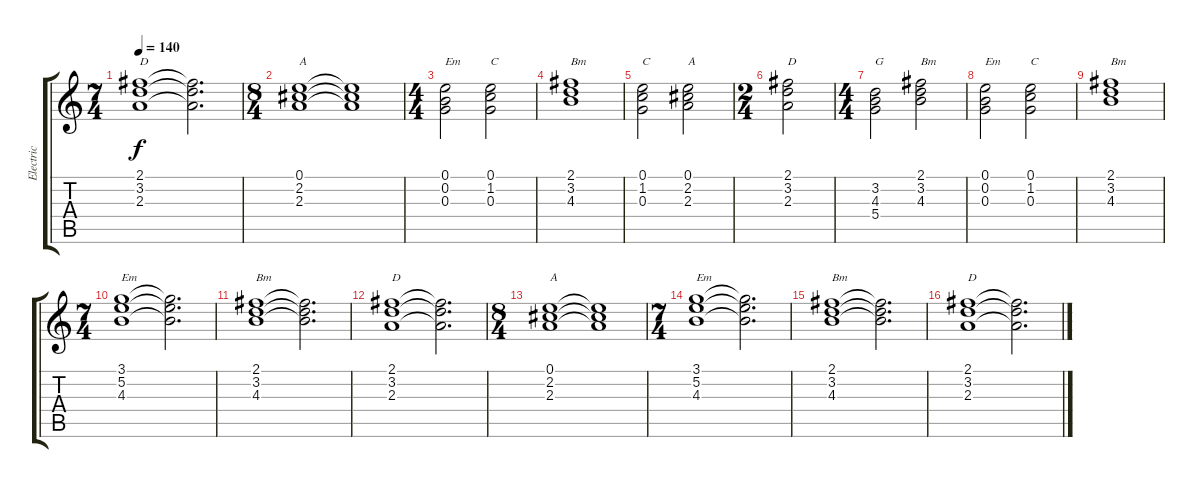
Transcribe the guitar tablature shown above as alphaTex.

\track ("Electric" "Electric") {solo instrument overdrivenguitar}
\staff {score tabs}
\tuning (E4 B3 G3 D3 A2 E2) {hide}
\ts (7 4)
\tempo 140
\clef g2
\ks c
(2.1 3.2 2.3).1{txt "D" dy f} (2.1{t} 3.2{t} 2.3{t}).2{d} |
\ts (8 4)
(0.1 2.2 2.3).1{txt "A"} (0.1{t} 2.2{t} 2.3{t}).1 |
\ts (4 4)
(0.1 0.2 0.3).2{txt "Em"} (0.1 1.2 0.3).2{txt "C"} |
(2.1 3.2 4.3).1{txt "Bm"} |
(0.1 1.2 0.3).2{txt "C"} (0.1 2.2 2.3).2{txt "A"} |
\ts (2 4)
(2.1 3.2 2.3).2{txt "D"} |
\ts (4 4)
(3.2 4.3 5.4).2{txt "G"} (2.1 3.2 4.3).2{txt "Bm"} |
(0.1 0.2 0.3).2{txt "Em"} (0.1 1.2 0.3).2{txt "C"} |
(2.1 3.2 4.3).1{txt "Bm"} |
\ts (7 4)
(3.1 5.2 4.3).1{txt "Em"} (3.1{t} 5.2{t} 4.3{t}).2{d} |
(2.1 3.2 4.3).1{txt "Bm"} (2.1{t} 3.2{t} 4.3{t}).2{d} |
(2.1 3.2 2.3).1{txt "D"} (2.1{t} 3.2{t} 2.3{t}).2{d} |
\ts (8 4)
(0.1 2.2 2.3).1{txt "A"} (0.1{t} 2.2{t} 2.3{t}).1 |
\ts (7 4)
(3.1 5.2 4.3).1{txt "Em"} (3.1{t} 5.2{t} 4.3{t}).2{d} |
(2.1 3.2 4.3).1{txt "Bm"} (2.1{t} 3.2{t} 4.3{t}).2{d} |
(2.1 3.2 2.3).1{txt "D"} (2.1{t} 3.2{t} 2.3{t}).2{d}
